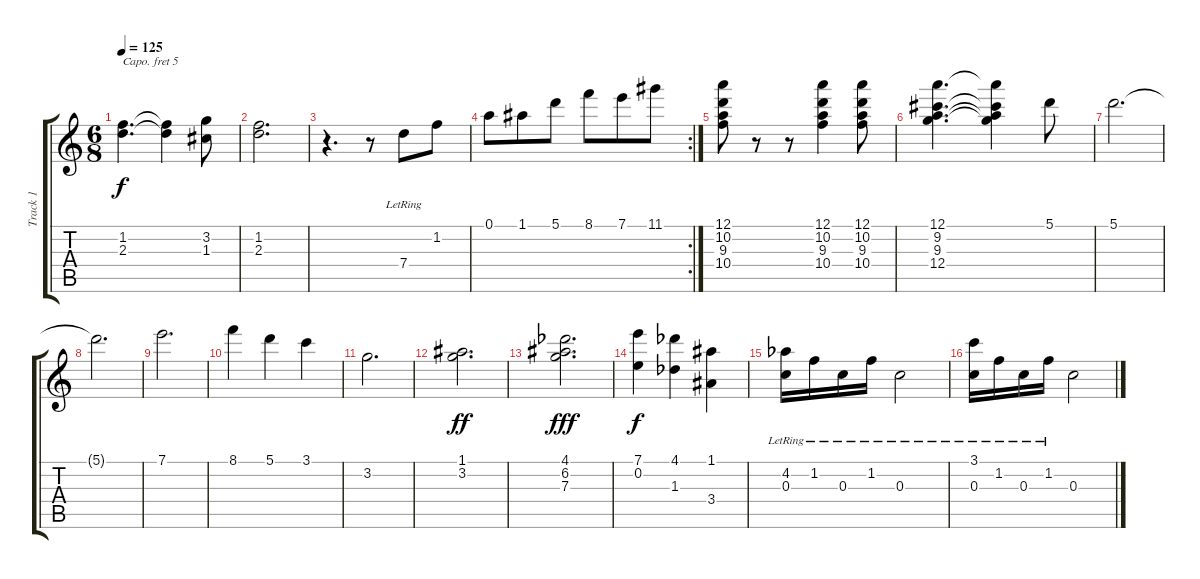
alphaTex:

\track ("Track 1" "Track 1") {instrument acousticguitarnylon}
\staff {score tabs}
\capo 5
\tuning (E4 B3 G3 D3 A2 E2) {hide}
\ts (6 8)
\tempo 125
\clef g2
\ks c
(1.2 2.3).4{d dy f} (1.2{t} 2.3{t}).4 (3.2 1.3).8 |
(1.2 2.3).2{d} |
r.4{d} r.8 7.4{lr}.8 1.2.8 |
\rc 2
0.1.8 1.1.8 5.1.8 8.1.8 7.1.8 11.1.8 |
(12.1 10.2 9.3 10.4).8 r.8 r.8 (12.1 10.2 9.3 10.4).4 (12.1 10.2 9.3 10.4).8 |
(12.1 9.2 9.3 12.4).4{d} (12.1{t} 9.2{t} 9.3{t} 12.4{t}).4 5.1.8 |
5.1.2{d} |
5.1{t}.2{d} |
7.1.2{d} |
8.1.4 5.1.4 3.1.4 |
3.2.2{d} |
(1.1 3.2).2{d dy ff} |
(4.1{acc b} 6.2 7.3).2{d dy fff} |
(7.1 0.2).4{dy f} (4.1{acc b} 1.3{acc b}).4 (1.1 3.4).4 |
(4.2{lr acc b} 0.3{lr}).16 1.2{lr}.16 0.3{lr}.16 1.2{lr}.16 0.3{lr}.2 |
(3.1 0.3{lr}).16 1.2{lr}.16 0.3{lr}.16 1.2{lr}.16 0.3.2
